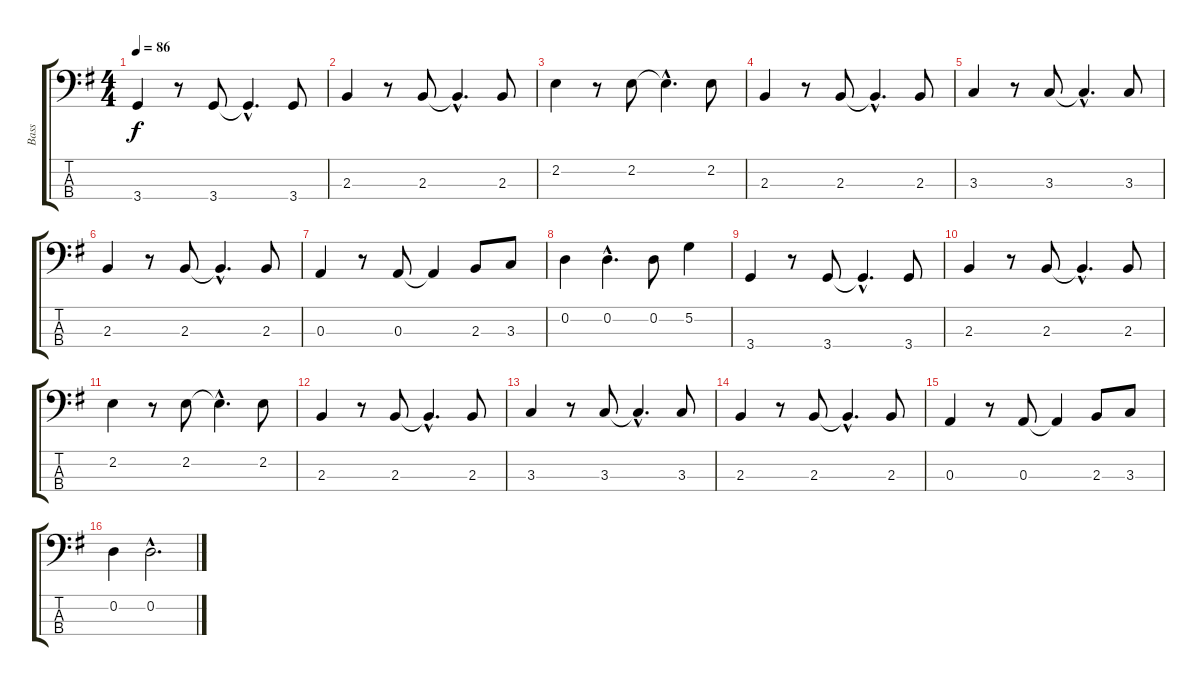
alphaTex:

\track ("Bass" "Bass") {instrument electricbassfinger}
\staff {score tabs}
\tuning (G2 D2 A1 E1) {hide}
\ts (4 4)
\tempo 86
\clef f4
\ks g
3.4.4{dy f} r.8 3.4.8 3.4{hac t}.4{d} 3.4.8 |
2.3.4 r.8 2.3.8 2.3{hac t}.4{d} 2.3.8 |
2.2.4 r.8 2.2.8 2.2{hac t}.4{d} 2.2.8 |
2.3.4 r.8 2.3.8 2.3{hac t}.4{d} 2.3.8 |
3.3.4 r.8 3.3.8 3.3{hac t}.4{d} 3.3.8 |
2.3.4 r.8 2.3.8 2.3{hac t}.4{d} 2.3.8 |
0.3.4 r.8 0.3.8 0.3{t}.4 2.3.8 3.3.8 |
0.2.4 0.2{hac}.4{d} 0.2.8 5.2.4 |
3.4.4 r.8 3.4.8 3.4{hac t}.4{d} 3.4.8 |
2.3.4 r.8 2.3.8 2.3{hac t}.4{d} 2.3.8 |
2.2.4 r.8 2.2.8 2.2{hac t}.4{d} 2.2.8 |
2.3.4 r.8 2.3.8 2.3{hac t}.4{d} 2.3.8 |
3.3.4 r.8 3.3.8 3.3{hac t}.4{d} 3.3.8 |
2.3.4 r.8 2.3.8 2.3{hac t}.4{d} 2.3.8 |
0.3.4 r.8 0.3.8 0.3{t}.4 2.3.8 3.3.8 |
0.2.4 0.2{hac}.2{d}
